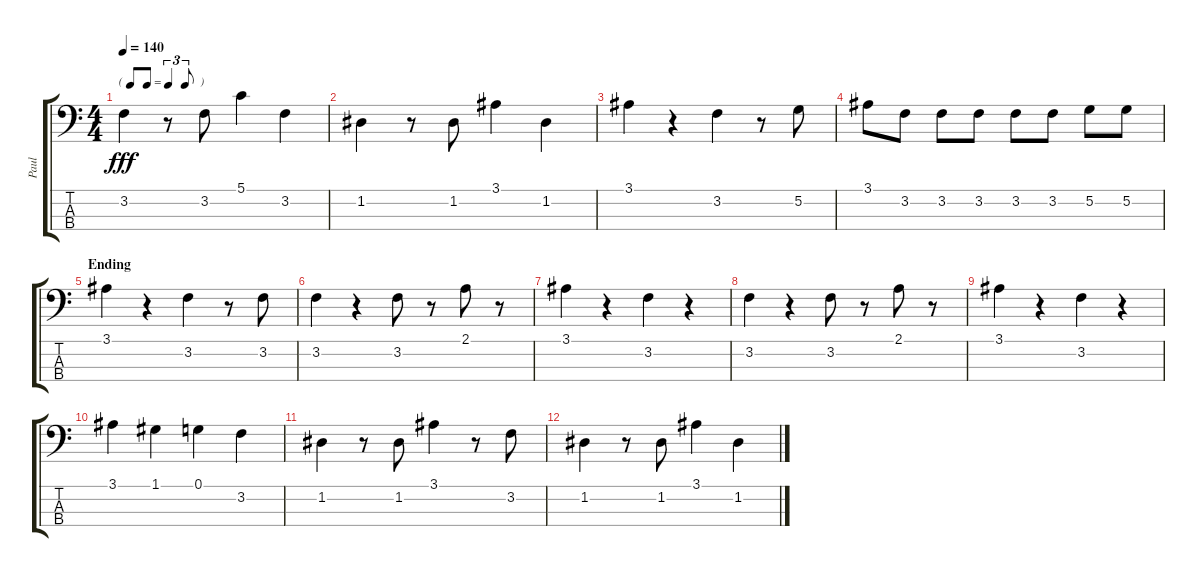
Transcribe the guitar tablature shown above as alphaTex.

\track ("Paul" "Paul") {instrument electricbassfinger}
\staff {score tabs}
\tuning (G2 D2 A1 E1) {hide}
\ts (4 4)
\tf triplet8th
\tempo 140
\clef f4
\ks c
3.2.4{dy fff} r.8 3.2.8 5.1.4 3.2.4 |
1.2.4 r.8 1.2.8 3.1.4 1.2.4 |
3.1.4 r.4 3.2.4 r.8 5.2.8 |
3.1.8 3.2.8 3.2.8 3.2.8 3.2.8 3.2.8 5.2.8 5.2.8 |
\section ("" "Ending")
3.1.4 r.4 3.2.4 r.8 3.2.8 |
3.2.4 r.4 3.2.8 r.8 2.1.8 r.8 |
3.1.4{volume 12} r.4 3.2.4 r.4 |
3.2.4{volume 10} r.4 3.2.8 r.8 2.1.8 r.8 |
3.1.4{volume 8} r.4 3.2.4 r.4 |
3.1.4{volume 6} 1.1.4 0.1.4 3.2.4 |
1.2.4{volume 4} r.8 1.2.8 3.1.4 r.8 3.2.8 |
1.2.4{volume 2} r.8 1.2.8 3.1.4 1.2.4
